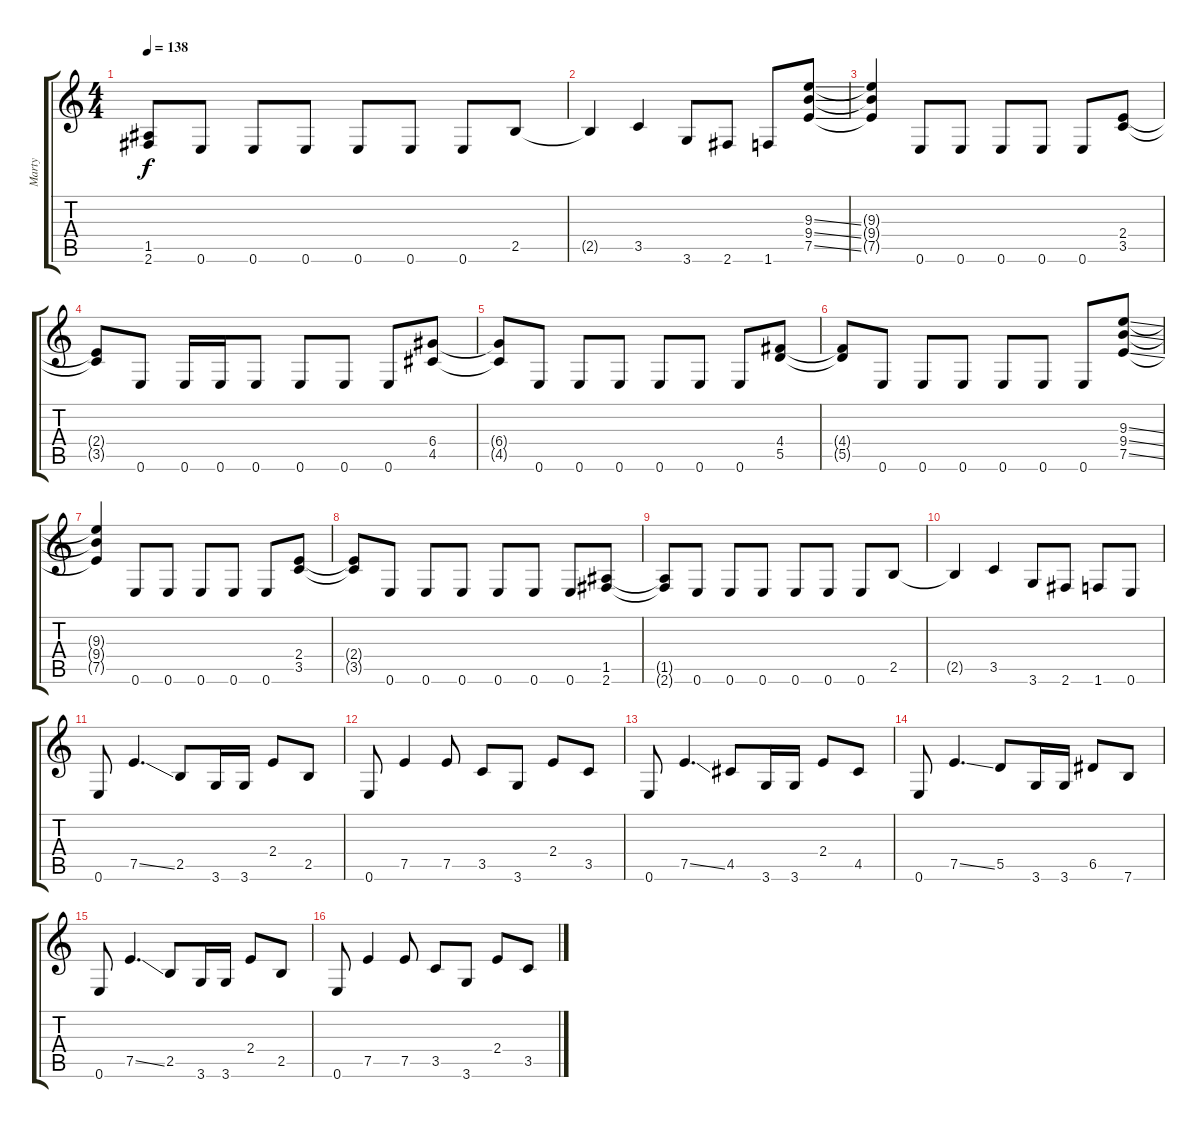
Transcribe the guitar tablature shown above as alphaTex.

\track ("Marty" "Marty") {instrument distortionguitar}
\staff {score tabs}
\tuning (E4 B3 G3 D3 A2 E2) {hide}
\ts (4 4)
\tempo 138
\clef g2
\ks c
(1.5{t} 2.6{t}).8{dy f} 0.6.8 0.6.8 0.6.8 0.6.8 0.6.8 0.6.8 2.5.8 |
2.5{t}.4 3.5.4 3.6.8 2.6.8 1.6.8 (9.3{ss} 9.4{ss} 7.5{ss}).8 |
(9.3{t} 9.4{t} 7.5{t}).4 0.6.8 0.6.8 0.6.8 0.6.8 0.6.8 (2.4 3.5).8 |
(2.4{t} 3.5{t}).8 0.6.8 0.6.16 0.6.16 0.6.8 0.6.8 0.6.8 0.6.8 (6.4 4.5).8 |
(6.4{t} 4.5{t}).8 0.6.8 0.6.8 0.6.8 0.6.8 0.6.8 0.6.8 (4.4 5.5).8 |
(4.4{t} 5.5{t}).8 0.6.8 0.6.8 0.6.8 0.6.8 0.6.8 0.6.8 (9.3{ss} 9.4{ss} 7.5{ss}).8 |
(9.3{t} 9.4{t} 7.5{t}).4 0.6.8 0.6.8 0.6.8 0.6.8 0.6.8 (2.4 3.5).8 |
(2.4{t} 3.5{t}).8 0.6.8 0.6.8 0.6.8 0.6.8 0.6.8 0.6.8 (1.5 2.6).8 |
(1.5{t} 2.6{t}).8 0.6.8 0.6.8 0.6.8 0.6.8 0.6.8 0.6.8 2.5.8 |
2.5{t}.4 3.5.4 3.6.8 2.6.8 1.6.8 0.6.8 |
0.6.8 7.5{ss}.4{d} 2.5.8 3.6.16 3.6.16 2.4.8 2.5.8 |
0.6.8 7.5.4 7.5.8 3.5.8 3.6.8 2.4.8 3.5.8 |
0.6.8 7.5{ss}.4{d} 4.5.8 3.6.16 3.6.16 2.4.8 4.5.8 |
0.6.8 7.5{ss}.4{d} 5.5.8 3.6.16 3.6.16 6.5.8 7.6.8 |
0.6.8 7.5{ss}.4{d} 2.5.8 3.6.16 3.6.16 2.4.8 2.5.8 |
0.6.8 7.5.4 7.5.8 3.5.8 3.6.8 2.4.8 3.5.8
